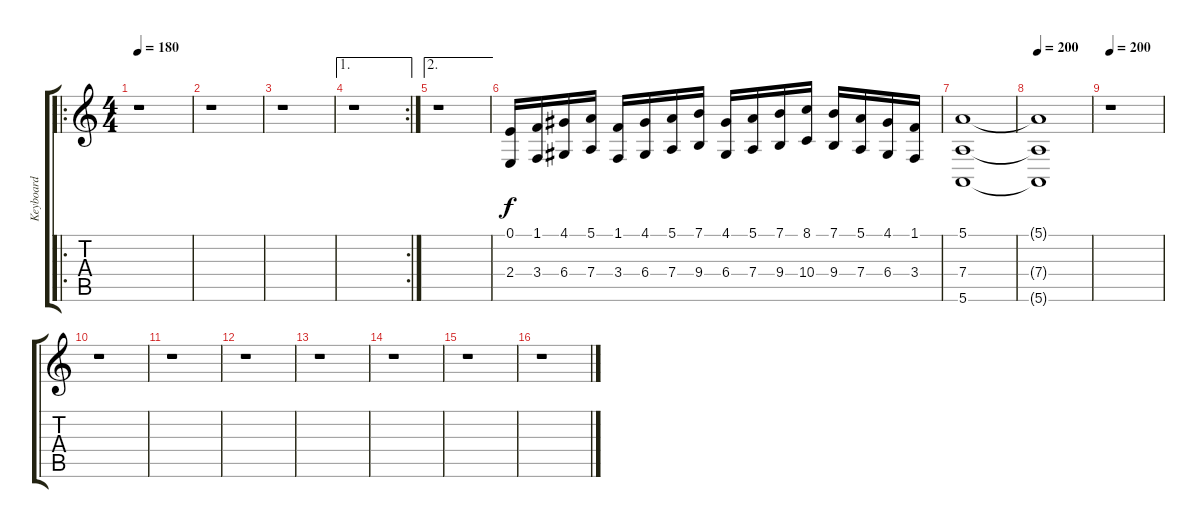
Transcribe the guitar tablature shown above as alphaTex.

\track ("Keyboard" "Keyboard") {instrument lead2sawtooth}
\staff {score tabs}
\tuning (E4 B3 G3 D3 A2 E2) {hide}
\ro
\ts (4 4)
\tempo 180
\clef g2
\ks c
r.1{dy fff} |
r.1 |
r.1 |
\ae 1
\rc 2
r.1 |
\ae 2
r.1 |
(0.1 2.4).16{dy f} (1.1 3.4).16 (4.1 6.4).16 (5.1 7.4).16 (1.1 3.4).16 (4.1 6.4).16 (5.1 7.4).16 (7.1 9.4).16 (4.1 6.4).16 (5.1 7.4).16 (7.1 9.4).16 (8.1 10.4).16 (7.1 9.4).16 (5.1 7.4).16 (4.1 6.4).16 (1.1 3.4).16 |
(5.1 7.4 5.6).1 |
\tempo 200
(5.1{t} 7.4{t} 5.6{t}).1 |
\tempo 200
r.1 |
r.1 |
r.1 |
r.1 |
r.1 |
r.1 |
r.1 |
r.1
